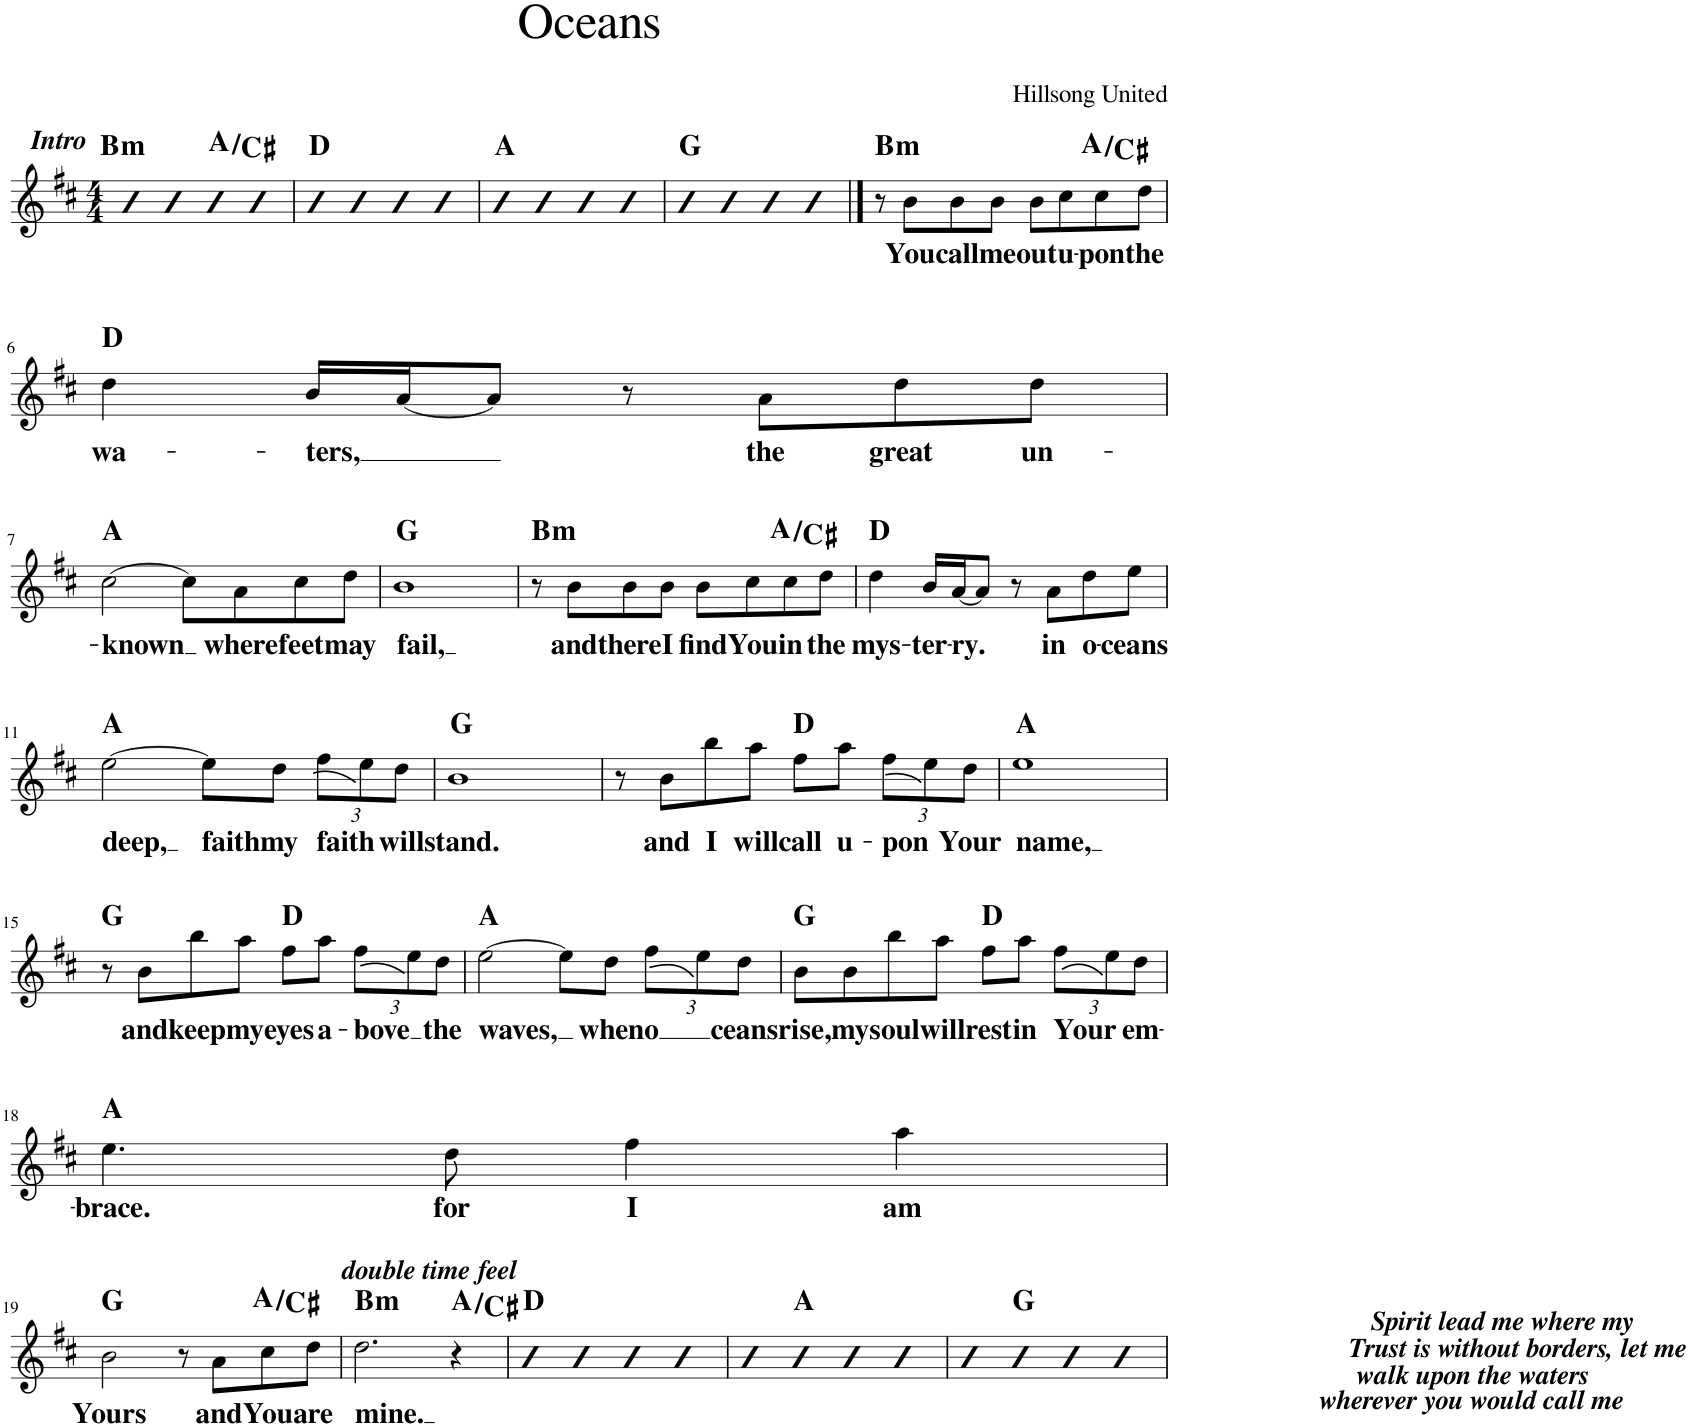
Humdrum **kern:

**kern	**text	**harte
*part1	*part1	*part1
*staff1	*staff1	*
*I"Piano	*	*
*I'Pno.	*	*
*clefG2	*	*
*k[f#c#]	*	*
*M4/4	*	*
=1	=1	=1
!LO:TX:a:Bi:t=Intro	!	!LO:H:kt=m
4b	.	B:min
4b	.	.
4b	.	.
4b	.	A:maj/3
=2	=2	=2
4b	.	D:maj
4b	.	.
4b	.	.
4b	.	.
=3	=3	=3
4b	.	A:maj
4b	.	.
4b	.	.
4b	.	.
=4	=4	=4
4b	.	G:maj
4b	.	.
4b	.	.
4b	.	.
==5	==5	==5
!	!	!LO:H:kt=m
8r	.	B:min
!	!LO:LY:b	!
8b\L	You	.
!	!LO:LY:b	!
8b\	call	.
!	!LO:LY:b	!
8b\J	me	.
!	!LO:LY:b	!
8b\L	out	.
!	!LO:LY:b	!
8cc#\	u-	.
!	!LO:LY:b	!
8cc#\	-pon	A:maj/3
!	!LO:LY:b	!
8dd\J	the	.
!!LO:LB:g=z
=6	=6	=6
!	!LO:LY:b	!
4dd\	wa-	D:maj
!	!LO:LY:b	!
16b/LL	-ters,	.
[16a/J	.	.
8a/J]	.	.
8r	.	.
!	!LO:LY:b	!
8a\L	the	.
!	!LO:LY:b	!
8dd\	great	.
!	!LO:LY:b	!
8dd\J	un-	.
!!LO:LB:g=z
=7	=7	=7
!	!LO:LY:b	!
[2cc#\	-known	A:maj
8cc#\L]	.	.
!	!LO:LY:b	!
8a\	where	.
!	!LO:LY:b	!
8cc#\	feet	.
!	!LO:LY:b	!
8dd\J	may	.
=8	=8	=8
!	!LO:LY:b	!
1b	fail,	G:maj
=9	=9	=9
!	!	!LO:H:kt=m
8r	.	B:min
!	!LO:LY:b	!
8b\L	and	.
!	!LO:LY:b	!
8b\	there	.
!	!LO:LY:b	!
8b\J	I	.
!	!LO:LY:b	!
8b\L	find	.
!	!LO:LY:b	!
8cc#\	You	.
!	!LO:LY:b	!
8cc#\	in	A:maj/3
!	!LO:LY:b	!
8dd\J	the	.
=10	=10	=10
!	!LO:LY:b	!
4dd\	mys-	D:maj
!	!LO:LY:b	!
16b/LL	-ter-	.
!	!LO:LY:b	!
[16a/J	-ry.	.
8a/J]	.	.
8r	.	.
!	!LO:LY:b	!
8a\L	in	.
!	!LO:LY:b	!
8dd\	o-	.
!	!LO:LY:b	!
8ee\J	-ceans	.
!!LO:LB:g=z
=11	=11	=11
!	!LO:LY:b	!
[2ee\	deep,	A:maj
!	!LO:LY:b	!
8ee\L]	faith	.
!	!LO:LY:b	!
8dd\J	my	.
*Xbrackettup	*	*
!	!LO:LY:b	!
12ff#\L	faith	.
12ee\	.	.
!	!LO:LY:b	!
12dd\J	will	.
=12	=12	=12
!	!LO:LY:b	!
1b	stand.	G:maj
=13	=13	=13
8r	.	.
!	!LO:LY:b	!
8b\L	and	.
!	!LO:LY:b	!
8bb\	I	.
!	!LO:LY:b	!
8aa\J	will	.
!	!LO:LY:b	!
8ff#\L	call	D:maj
!	!LO:LY:b	!
8aa\J	u-	.
!	!LO:LY:b	!
12ff#\L	-pon	.
12ee\	.	.
!	!LO:LY:b	!
12dd\J	Your	.
=14	=14	=14
!	!LO:LY:b	!
1ee	name,	A:maj
!!LO:LB:g=z
=15	=15	=15
8r	.	G:maj
!	!LO:LY:b	!
8b\L	and	.
!	!LO:LY:b	!
8bb\	keep	.
!	!LO:LY:b	!
8aa\J	my	.
!	!LO:LY:b	!
8ff#\L	eyes	D:maj
!	!LO:LY:b	!
8aa\J	a-	.
!	!LO:LY:b	!
12ff#\L	-bove	.
12ee\	.	.
!	!LO:LY:b	!
12dd\J	the	.
=16	=16	=16
!	!LO:LY:b	!
[2ee\	waves,	A:maj
8ee\L]	.	.
!	!LO:LY:b	!
8dd\J	when	.
!	!LO:LY:b	!
12ff#\L	o	.
12ee\	.	.
!	!LO:LY:b	!
12dd\J	ceans	.
=17	=17	=17
!	!LO:LY:b	!
8b\L	rise,	G:maj
!	!LO:LY:b	!
8b\	my	.
!	!LO:LY:b	!
8bb\	soul	.
!	!LO:LY:b	!
8aa\J	will	.
!	!LO:LY:b	!
8ff#\L	rest	D:maj
!	!LO:LY:b	!
8aa\J	in	.
!	!LO:LY:b	!
12ff#\L	Your	.
12ee\	.	.
!	!LO:LY:b	!
12dd\J	em-	.
!!LO:LB:g=z
=18	=18	=18
!	!LO:LY:b	!
4.ee\	-brace.	A:maj
!	!LO:LY:b	!
8dd\	for	.
!	!LO:LY:b	!
4ff#\	I	.
!	!LO:LY:b	!
4aa\	am	.
!!LO:LB:g=z
=19	=19	=19
!	!LO:LY:b	!
2b\	Yours	G:maj
8r	.	.
!	!LO:LY:b	!
8a\L	and	.
!	!LO:LY:b	!
8cc#\	You	A:maj/3
!	!LO:LY:b	!
8dd\J	are	.
=20	=20	=20
!LO:TX:a:Bi:t=double time feel	!	!
!	!LO:LY:b	!LO:H:kt=m
2.dd\	mine.	B:min
4r	.	A:maj/3
=21	=21	=21
4b	.	D:maj
4b	.	.
4b	.	.
4b	.	.
=22	=22	=22
4b	.	.
4b	.	A:maj
4b	.	.
4b	.	.
=23	=23	=23
4b	.	.
4b	.	G:maj
4b	.	.
4b	.	.
=	=	=
*-	*-	*-
